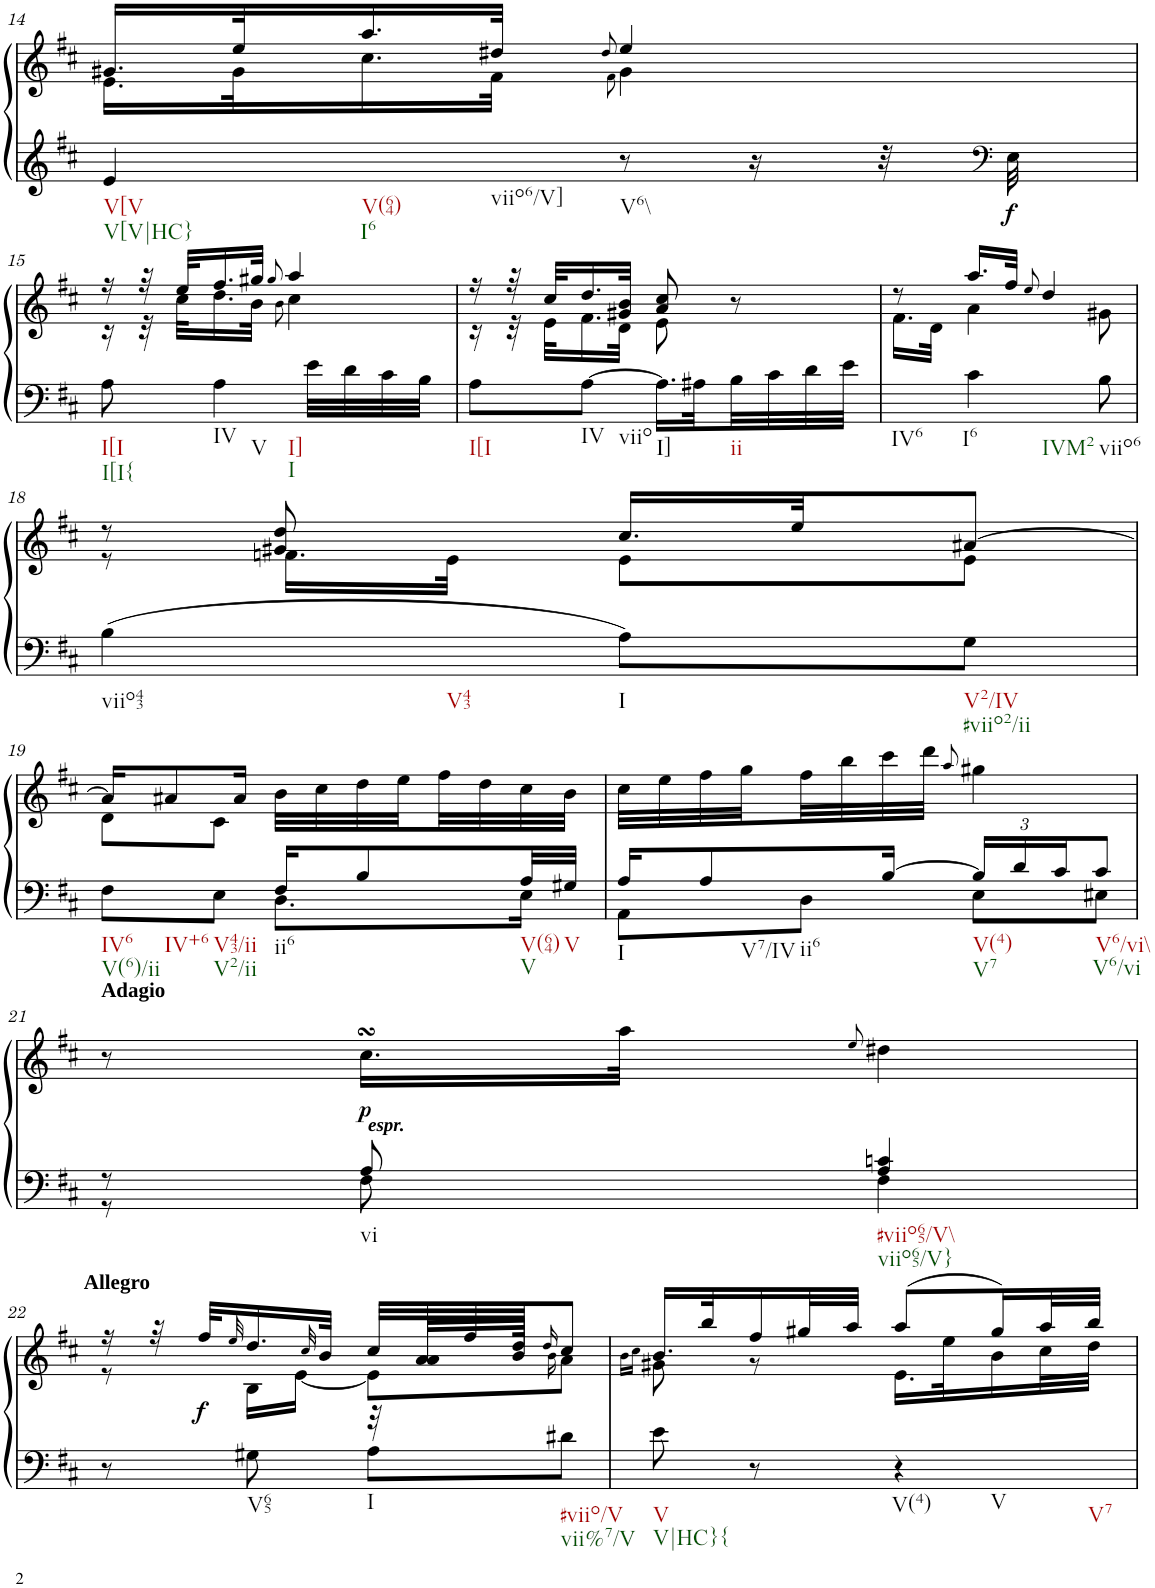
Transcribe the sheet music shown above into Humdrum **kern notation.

**kern	**kern	**dynam
*part1	*part1	*part1
*staff2	*staff1	*staff1/2
*I"Klavier links	*	*
!!LO:PB:g=z
*clefG2	*clefG2	*
*k[f#c#]	*k[f#c#]	*
*M2/4	*M2/4	*
=14	=14	=14
*	*^	*
!LO:TX:b:t=V[V	!	!	!
!LO:TX:b:t=V[V|HC}	!	!	!
!LO:TX:b:t=V(64)	!	!	!
!LO:TX:b:t=I6	!	!	!
!LO:TX:b:t=viio6/V]	!	!	!
4e/	16.g#X/LL	16.e\LL	.
.	32ee/K	32g#\K	.
.	16.aa/	16.cc#\	.
.	32dd#X/JJk	32f#\JJk	.
.	8qdd#/	8qf#\	.
!LO:TX:b:t=V6\\	!	!	!
8r	4ee/	4g#\	.
16r	.	.	.
32r	.	.	.
*clefF4	*	*	*
!	!	!	!LO:DY:b=2
32E\	.	.	f
!!LO:LB:g=z	!!
=15	=15	=15	=15
!LO:TX:b:t=I[I	!	!	!
!LO:TX:b:t=I[I{	!	!	!
8A\	16r	16r	.
.	32r	32r	.
.	32ee/KLL	32cc#\KLL	.
!LO:TX:b:t=IV	!	!	!
!LO:TX:b:t=V	!	!	!
!LO:TX:b:t=I]	!	!	!
!LO:TX:b:t=I	!	!	!
4A\	16.ff#/	16.dd\	.
.	32gg#X/JJk	32b\JJk	.
.	8qgg#/	8qb\	.
.	4aa/	4cc#\	.
32e\LLL	.	.	.
32d\	.	.	.
32c#\	.	.	.
32B\JJJ	.	.	.
=16	=16	=16	=16
!LO:TX:b:t=I[I	!	!	!
8A\L	16r	16r	.
.	32r	32r	.
.	32cc#/KLL	32e\KLL	.
!LO:TX:b:t=IV	!	!	!
!LO:TX:b:t=viio	!	!	!
[8A\J	16.dd/	16.f#\	.
.	32g#X/ 32b/JJk	32d\JJk	.
!LO:TX:b:t=I]	!	!	!
16.A\LL]	8a/ 8cc#/	8e\	.
32A#X\L	.	.	.
!LO:TX:b:t=ii	!	!	!
32B\	8r	8ryy	.
32c#\	.	.	.
32d\	.	.	.
32e\JJJ	.	.	.
=17	=17	=17	=17
!LO:TX:b:t=IV6	!	!	!
8ryy	8r	16.f#\LL	.
.	.	32d\JJk	.
!LO:TX:b:t=I6	!	!	!
!LO:TX:b:t=IVM2	!	!	!
4c#\	16.aa/LL	4a\	.
.	32ff#/JJk	.	.
.	8qee/	.	.
.	4dd/	.	.
!LO:TX:b:t=viio6	!	!	!
8B\	.	8g#X\	.
!!LO:LB:g=z	!!
=18	=18	=18	=18
!LO:TX:b:t=viio43	!	!	!
!LO:TX:b:t=V43	!	!	!
4B\	8r	8r	.
.	8g#X/ 8dd/	16.fn\LL	.
.	.	32e\JJk	.
!LO:TX:b:t=I	!	!	!
8A\L	16.cc#/LL	8e\L	.
.	32ee/JK	.	.
!LO:TX:b:t=V2/IV	!	!	!
!LO:TX:b:t=#viio2/ii	!	!	!
8G\J	[8a#X/J	8e\J	.
!!LO:LB:g=z	!!
=19	=19	=19	=19
*^	*	*	*
!LO:TX:b:t=IV6	!	!	!	!
!LO:TX:b:t=V(6)/ii	!	!	!	!
!LO:TX:b:t=IV+6	!	!	!	!
!LO:TX:b:t=V43/ii	!	!	!	!
!LO:TX:b:t=V2/ii	!	!	!	!
4ryy	8F#\L	16a#/KL]	8d\L	.
.	.	8a#X/	.	.
.	8E\J	.	8c#\J	.
.	.	16a#/Jk	.	.
!LO:TX:b:t=ii6	!	!	!	!
16F#/KL	8.D\L	32b\LLL	4ryy	.
.	.	32cc#\	.	.
8B/	.	32dd\	.	.
.	.	32ee\	.	.
.	.	32ff#\	.	.
.	.	32dd\	.	.
!LO:TX:b:t=V(64)	!	!	!	!
!LO:TX:b:t=V	!	!	!	!
32A/LL	16E\Jk	32cc#\	.	.
!LO:TX:b:t=V	!	!	!	!
32G#X/JJJ	.	32b\JJJ	.	.
*	*	*v	*v	*
=20	=20	=20	=20
!LO:TX:b:t=I	!	!	!
16A/KL	8AA\L	32cc#\LLL	.
.	.	32ee\	.
!LO:TX:b:t=V7/IV	!	!	!
!LO:TX:b:t=ii6	!	!	!
8A/	.	32ff#\	.
.	.	32gg\	.
.	8D\J	32ff#\	.
.	.	32bb\	.
[16B/Jk	.	32ccc#\	.
.	.	32ddd\JJJ	.
.	.	8qaa/	.
*Xbrackettup	*	*	*
!LO:TX:b:t=V(4)	!	!	!
!LO:TX:b:t=V7	!	!	!
24B/LL]	8E\L	4gg#X\	.
24d/	.	.	.
24c#/J	.	.	.
!LO:TX:b:t=V6/vi\\	!	!	!
!LO:TX:b:t=V6/vi	!	!	!
8c#/J	8E#X\J	.	.
!!LO:LB:g=z
=21	=21	=21	=21
!	!	!LO:TX:a:B:t=Adagio	!
8r	8r	8r	.
!	!	!LO:TX:b:Bi:t=espr.	!
!LO:TX:b:t=vi	!	!	!
!	!	!	!LO:DY:b
8A/	8F#\	16.cc#sSsS\LL	p
.	.	32aa\JJk	.
.	.	8qee/	.
!LO:TX:b:t=#viio65/V\\	!	!	!
!LO:TX:b:t=viio65/V}	!	!	!
4A/ 4cn/	4F#\	4dd#X\	.
!!LO:LB:g=z
=22	=22	=22	=22
*	*	*^	*
*	*	*	*^	*
!	!	!LO:TX:a:B:t=Allegro	!	!	!
*v	*v	*	*	*	*
8r	16r	8r	4ryy	.
.	32r	.	.	.
!	!	!	!	!LO:DY:b
.	32ff#/KLL	.	.	f
.	32qee/	.	.	.
!LO:TX:b:t=V65	!	!	!	!
8G#X\	16.dd/	16B\LL	.	.
.	.	[16e\JJ	.	.
.	32qcc#/	.	.	.
.	32b/JJk	.	.	.
!LO:TX:b:t=I	!	!	!	!
8A\L	32cc#/LLL	8e\L]	32r	.
.	32a/	.	16a/LL	.
.	32ff#/	.	.	.
.	32dd/JJ	.	32b/JJk	.
.	16qdd/	16qb\	.	.
!LO:TX:b:t=#viio/V	!	!	!	!
!LO:TX:b:t=vii%7/V	!	!	!	!
8d#X\J	8cc#/J	8a\J	8ryy	.
*	*	*v	*v	*
=23	=23	=23	=23
.	.	16qb\LL	.
.	.	16qcc#\JJ	.
!LO:TX:b:t=V	!	!	!
!LO:TX:b:t=V|HC}{	!	!	!
8e\	16.b/LL	8g#X\	.
.	32bb/K	.	.
8r	16ff#/	8r	.
.	32gg#X/L	.	.
.	32aa/JJJ	.	.
!LO:TX:b:t=V(4)	!	!	!
!LO:TX:b:t=V	!	!	!
!LO:TX:b:t=V7	!	!	!
4r	(8aa/L	16.e\LL	.
.	.	32ee\K	.
.	16gg#/L)	16b\	.
.	32aa/L	32cc#\L	.
.	32bb/JJJ	32dd\JJJ	.
*	*v	*v	*
=	=	=
*-	*-	*-
